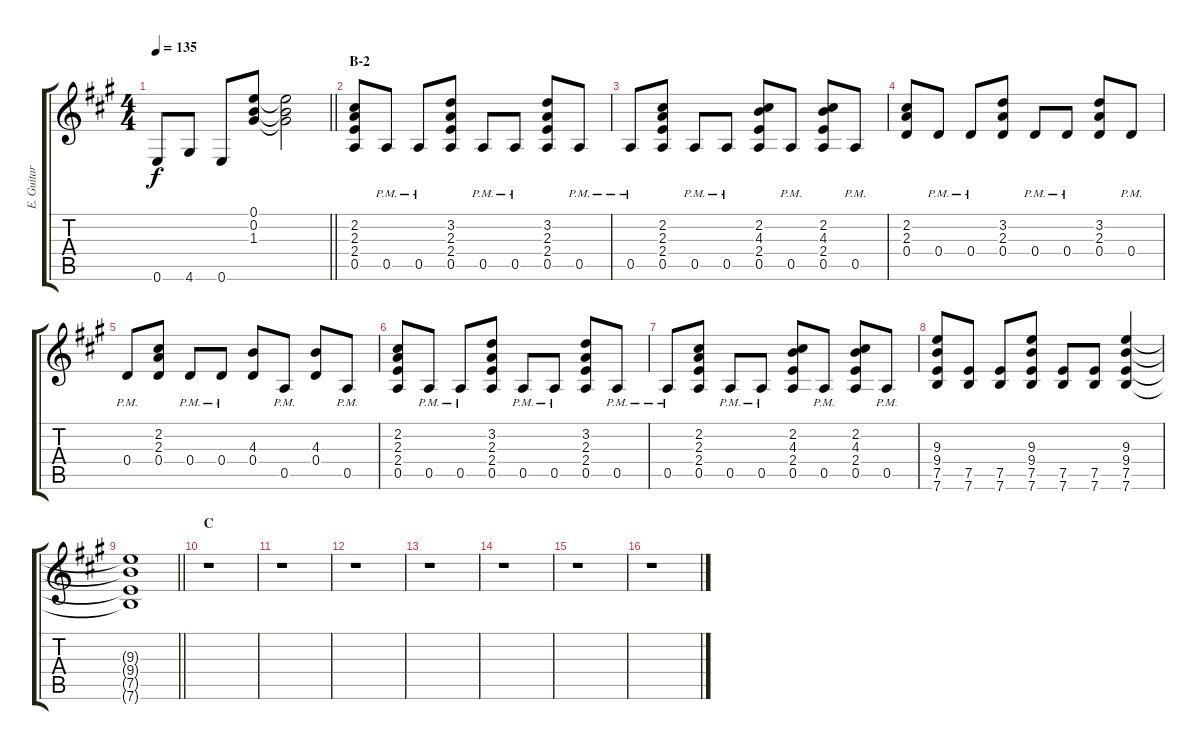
\track ("E. Guitar I" "E. Guitar ") {instrument overdrivenguitar}
\staff {score tabs}
\tuning (E4 B3 G3 D3 A2 E2) {hide}
\ts (4 4)
\tempo 135
\clef g2
\barLineRight lightlight
\ks a
0.6.8{dy f} 4.6.8 0.6.8 (0.1 0.2 1.3).8 (0.1{t} 0.2{t} 1.3{t}).2 |
\section ("" "B-2")
(2.2 2.3 2.4 0.5).8 0.5{pm}.8 0.5{pm}.8 (3.2 2.3 2.4 0.5).8 0.5{pm}.8 0.5{pm}.8 (3.2 2.3 2.4 0.5).8 0.5{pm}.8 |
0.5{pm}.8 (2.2 2.3 2.4 0.5).8 0.5{pm}.8 0.5{pm}.8 (2.2 4.3 2.4 0.5).8 0.5{pm}.8 (2.2 4.3 2.4 0.5).8 0.5{pm}.8 |
(2.2 2.3 0.4).8 0.4{pm}.8 0.4{pm}.8 (3.2 2.3 0.4).8 0.4{pm}.8 0.4{pm}.8 (3.2 2.3 0.4).8 0.4{pm}.8 |
0.4{pm}.8 (2.2 2.3 0.4).8 0.4{pm}.8 0.4{pm}.8 (4.3 0.4).8 0.5{pm}.8 (4.3 0.4).8 0.5{pm}.8 |
(2.2 2.3 2.4 0.5).8 0.5{pm}.8 0.5{pm}.8 (3.2 2.3 2.4 0.5).8 0.5{pm}.8 0.5{pm}.8 (3.2 2.3 2.4 0.5).8 0.5{pm}.8 |
0.5{pm}.8 (2.2 2.3 2.4 0.5).8 0.5{pm}.8 0.5{pm}.8 (2.2 4.3 2.4 0.5).8 0.5{pm}.8 (2.2 4.3 2.4 0.5).8 0.5{pm}.8 |
(9.3 9.4 7.5 7.6).8 (7.5 7.6).8 (7.5 7.6).8 (9.3 9.4 7.5 7.6).8 (7.5 7.6).8 (7.5 7.6).8 (9.3 9.4 7.5 7.6).4 |
\barLineRight lightlight
(9.3{t} 9.4{t} 7.5{t} 7.6{t}).1 |
\section ("" "C")
r.1 |
r.1 |
r.1 |
r.1 |
r.1 |
r.1 |
r.1
